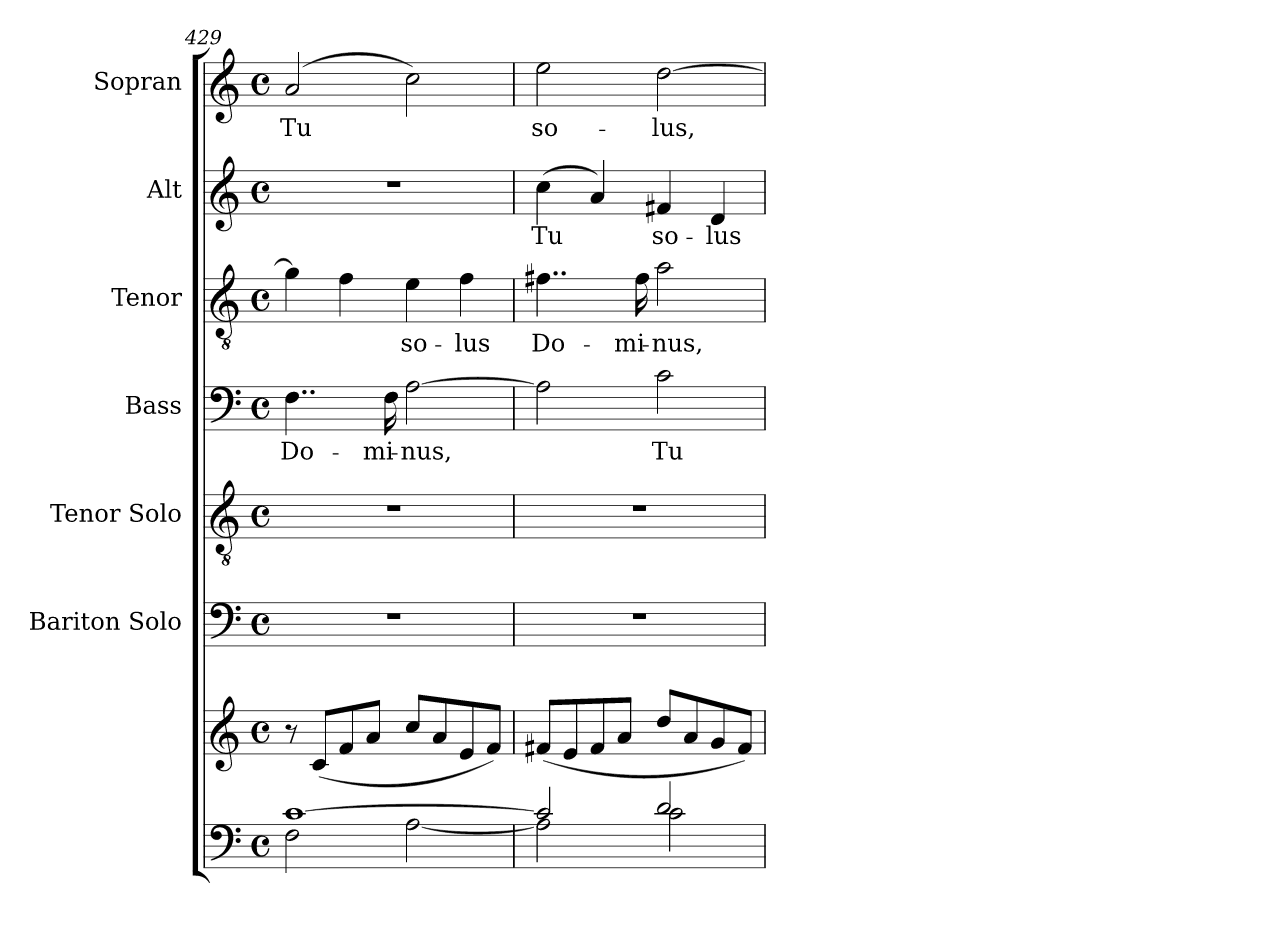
**kern	**kern	**kern	**kern	**kern	**text	**kern	**text	**kern	**text	**kern	**text
*part7	*part7	*part6	*part5	*part4	*part4	*part3	*part3	*part2	*part2	*part1	*part1
*staff8	*staff7	*staff6	*staff5	*staff4	*staff4	*staff3	*staff3	*staff2	*staff2	*staff1	*staff1
*	*	*I"Bariton Solo	*I"Tenor Solo	*I"Bass	*	*I"Tenor	*	*I"Alt	*	*I"Sopran	*
*	*	*	*	*I'B.	*	*I'T.	*	*I'A.	*	*I'S.	*
*clefF4	*clefG2	*clefF4	*clefGv2	*clefF4	*	*clefGv2	*	*clefG2	*	*clefG2	*
*k[]	*k[]	*k[]	*k[]	*k[]	*	*k[]	*	*k[]	*	*k[]	*
*C:	*C:	*C:	*C:	*C:	*	*C:	*	*C:	*	*C:	*
*M4/4	*M4/4	*M4/4	*M4/4	*M4/4	*	*M4/4	*	*M4/4	*	*M4/4	*
*met(c)	*met(c)	*met(c)	*met(c)	*met(c)	*	*met(c)	*	*met(c)	*	*met(c)	*
=429	=429	=429	=429	=429	=429	=429	=429	=429	=429	=429	=429
*^	*	*	*	*	*	*	*	*	*	*	*
!	!	!	!	!	!	!LO:LY:b	!	!	!	!	!	!LO:LY:b
[>1c	2F\	8r	1r	1r	4..F\	Do-	4g\]	.	1r	.	(2a/	Tu
.	.	(<8c/L	.	.	.	.	.	.	.	.	.	.
.	.	8f/	.	.	.	.	4f\	.	.	.	.	.
.	.	8a/J	.	.	.	.	.	.	.	.	.	.
!	!	!	!	!	!	!LO:LY:b	!	!	!	!	!	!
.	.	.	.	.	16F\	-mi-	.	.	.	.	.	.
!	!	!	!	!	!	!LO:LY:b	!	!LO:LY:b	!	!	!	!
.	[<2A\	8cc/L	.	.	[2A\	-nus,	4e\	so-	.	.	2cc\)	.
.	.	8a/	.	.	.	.	.	.	.	.	.	.
!	!	!	!	!	!	!	!	!LO:LY:b	!	!	!	!
.	.	8e/	.	.	.	.	4f\	-lus	.	.	.	.
.	.	8f/J)	.	.	.	.	.	.	.	.	.	.
=430	=430	=430	=430	=430	=430	=430	=430	=430	=430	=430	=430	=430
!	!	!	!	!	!	!	!	!LO:LY:b	!	!LO:LY:b	!	!LO:LY:b
2c/]	2A\]	(<8f#X/L	1r	1r	2A\]	.	4..f#X\	Do-	(>4cc\	Tu	2ee\	so-
.	.	8e/	.	.	.	.	.	.	.	.	.	.
.	.	8f#/	.	.	.	.	.	.	4a/)	.	.	.
.	.	8a/J	.	.	.	.	.	.	.	.	.	.
!	!	!	!	!	!	!	!	!LO:LY:b	!	!	!	!
.	.	.	.	.	.	.	16f#\	-mi-	.	.	.	.
!	!	!	!	!	!	!LO:LY:b	!	!LO:LY:b	!	!LO:LY:b	!	!LO:LY:b
2d/	2c\	8dd/L	.	.	2c\	Tu	2a\	-nus,	4f#X/	so-	[2dd\	-lus,
.	.	8a/	.	.	.	.	.	.	.	.	.	.
!	!	!	!	!	!	!	!	!	!	!LO:LY:b	!	!
.	.	8g/	.	.	.	.	.	.	4d/	-lus	.	.
.	.	8f#/J)	.	.	.	.	.	.	.	.	.	.
*v	*v	*	*	*	*	*	*	*	*	*	*	*
=	=	=	=	=	=	=	=	=	=	=	=
*-	*-	*-	*-	*-	*-	*-	*-	*-	*-	*-	*-
